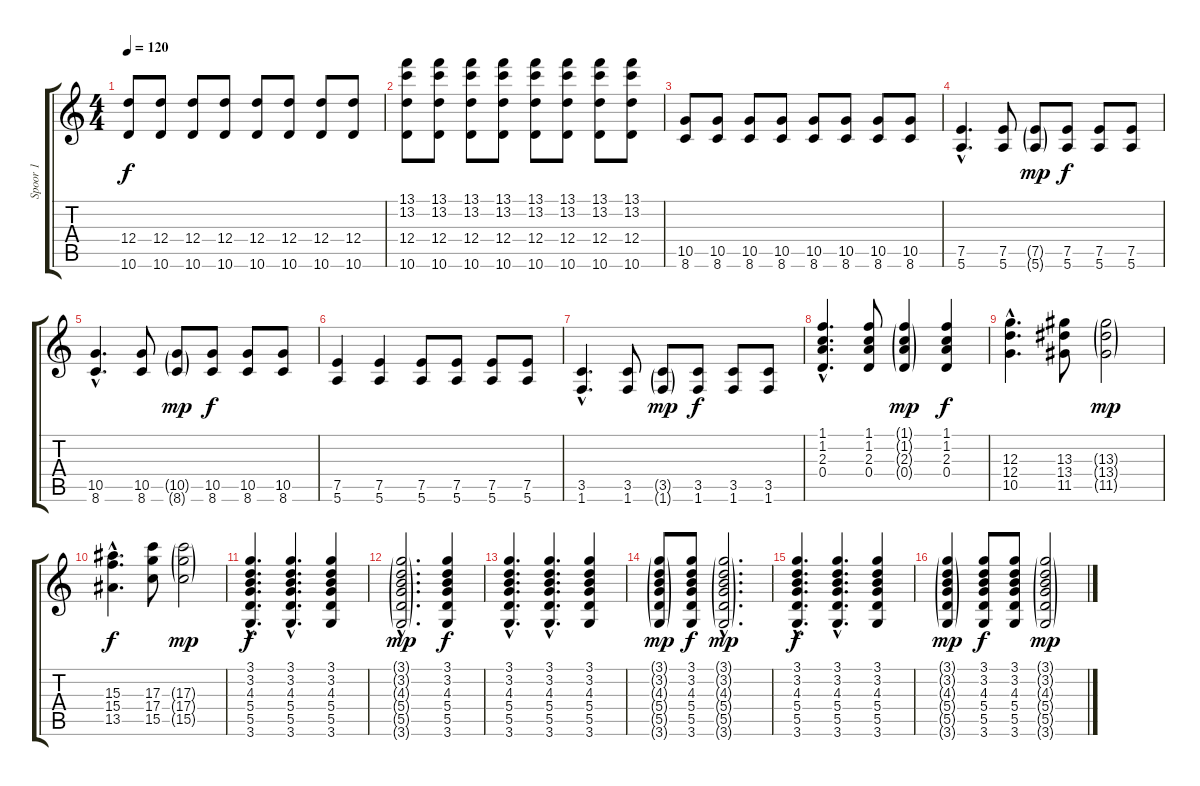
\track ("Spoor 1" "Spoor 1") {instrument distortionguitar}
\staff {score tabs}
\tuning (E4 B3 G3 D3 A2 E2) {hide}
\ts (4 4)
\tempo 120
\clef g2
\ks c
(12.4 10.6).8{dy f} (12.4 10.6).8 (12.4 10.6).8 (12.4 10.6).8 (12.4 10.6).8 (12.4 10.6).8 (12.4 10.6).8 (12.4 10.6).8 |
(13.1 13.2 12.4 10.6).8 (13.1 13.2 12.4 10.6).8 (13.1 13.2 12.4 10.6).8 (13.1 13.2 12.4 10.6).8 (13.1 13.2 12.4 10.6).8 (13.1 13.2 12.4 10.6).8 (13.1 13.2 12.4 10.6).8 (13.1 13.2 12.4 10.6).8 |
(10.5 8.6).8 (10.5 8.6).8 (10.5 8.6).8 (10.5 8.6).8 (10.5 8.6).8 (10.5 8.6).8 (10.5 8.6).8 (10.5 8.6).8 |
(7.5{hac} 5.6{hac}).4{d} (7.5 5.6).8 (7.5{g} 5.6{g}).8{dy mp} (7.5 5.6).8{dy f} (7.5 5.6).8 (7.5 5.6).8 |
(10.5{hac} 8.6{hac}).4{d} (10.5 8.6).8 (10.5{g} 8.6{g}).8{dy mp} (10.5 8.6).8{dy f} (10.5 8.6).8 (10.5 8.6).8 |
(7.5 5.6).4 (7.5 5.6).4 (7.5 5.6).8 (7.5 5.6).8 (7.5 5.6).8 (7.5 5.6).8 |
(3.5{hac} 1.6{hac}).4{d} (3.5 1.6).8 (3.5{g} 1.6{g}).8{dy mp} (3.5 1.6).8{dy f} (3.5 1.6).8 (3.5 1.6).8 |
(1.1{hac} 1.2{hac} 2.3{hac} 0.4{hac}).4{d} (1.1 1.2 2.3 0.4).8 (1.1{g} 1.2{g} 2.3{g} 0.4{g}).4{dy mp} (1.1 1.2 2.3 0.4).4{dy f} |
(12.3{hac} 12.4{hac} 10.5{hac}).4{d} (13.3 13.4 11.5).8 (13.3{g} 13.4{g} 11.5{g}).2{dy mp} |
(15.3{hac} 15.4{hac} 13.5{hac}).4{d dy f} (17.3 17.4 15.5).8 (17.3{g} 17.4{g} 15.5{g}).2{dy mp} |
(3.1{hac} 3.2{hac} 4.3{hac} 5.4{hac} 5.5{hac} 3.6{hac}).4{d dy f} (3.1{hac} 3.2{hac} 4.3{hac} 5.4{hac} 5.5{hac} 3.6{hac}).4{d} (3.1 3.2 4.3 5.4 5.5 3.6).4 |
(3.1{g hac} 3.2{g hac} 4.3{g hac} 5.4{g hac} 5.5{g hac} 3.6{g hac}).2{d dy mp} (3.1 3.2 4.3 5.4 5.5 3.6).4{dy f} |
(3.1{hac} 3.2{hac} 4.3{hac} 5.4{hac} 5.5{hac} 3.6{hac}).4{d} (3.1{hac} 3.2{hac} 4.3{hac} 5.4{hac} 5.5{hac} 3.6{hac}).4{d} (3.1 3.2 4.3 5.4 5.5 3.6).4 |
(3.1{g} 3.2{g} 4.3{g} 5.4{g} 5.5{g} 3.6{g}).8{dy mp} (3.1 3.2 4.3 5.4 5.5 3.6).8{dy f} (3.1{g hac} 3.2{g hac} 4.3{g hac} 5.4{g hac} 5.5{g hac} 3.6{g hac}).2{d dy mp} |
(3.1{hac} 3.2{hac} 4.3{hac} 5.4{hac} 5.5{hac} 3.6{hac}).4{d dy f} (3.1{hac} 3.2{hac} 4.3{hac} 5.4{hac} 5.5{hac} 3.6{hac}).4{d} (3.1 3.2 4.3 5.4 5.5 3.6).4 |
(3.1{g} 3.2{g} 4.3{g} 5.4{g} 5.5{g} 3.6{g}).4{dy mp} (3.1 3.2 4.3 5.4 5.5 3.6).8{dy f} (3.1 3.2 4.3 5.4 5.5 3.6).8 (3.1{g} 3.2{g} 4.3{g} 5.4{g} 5.5{g} 3.6{g}).2{dy mp}
